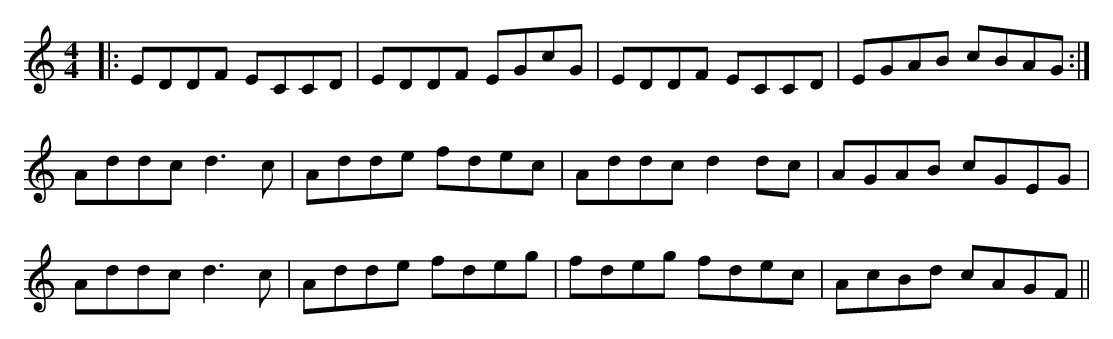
X:1
M:4/4
K:Ddor
|:EDDF ECCD|EDDF EGcG|EDDF ECCD|EGAB cBAG:|
Addc d3c|Adde fdec|Addc d2dc|AGAB cGEG|
Addc d3c|Adde fdeg|fdeg fdec|AcBd cAGF||
